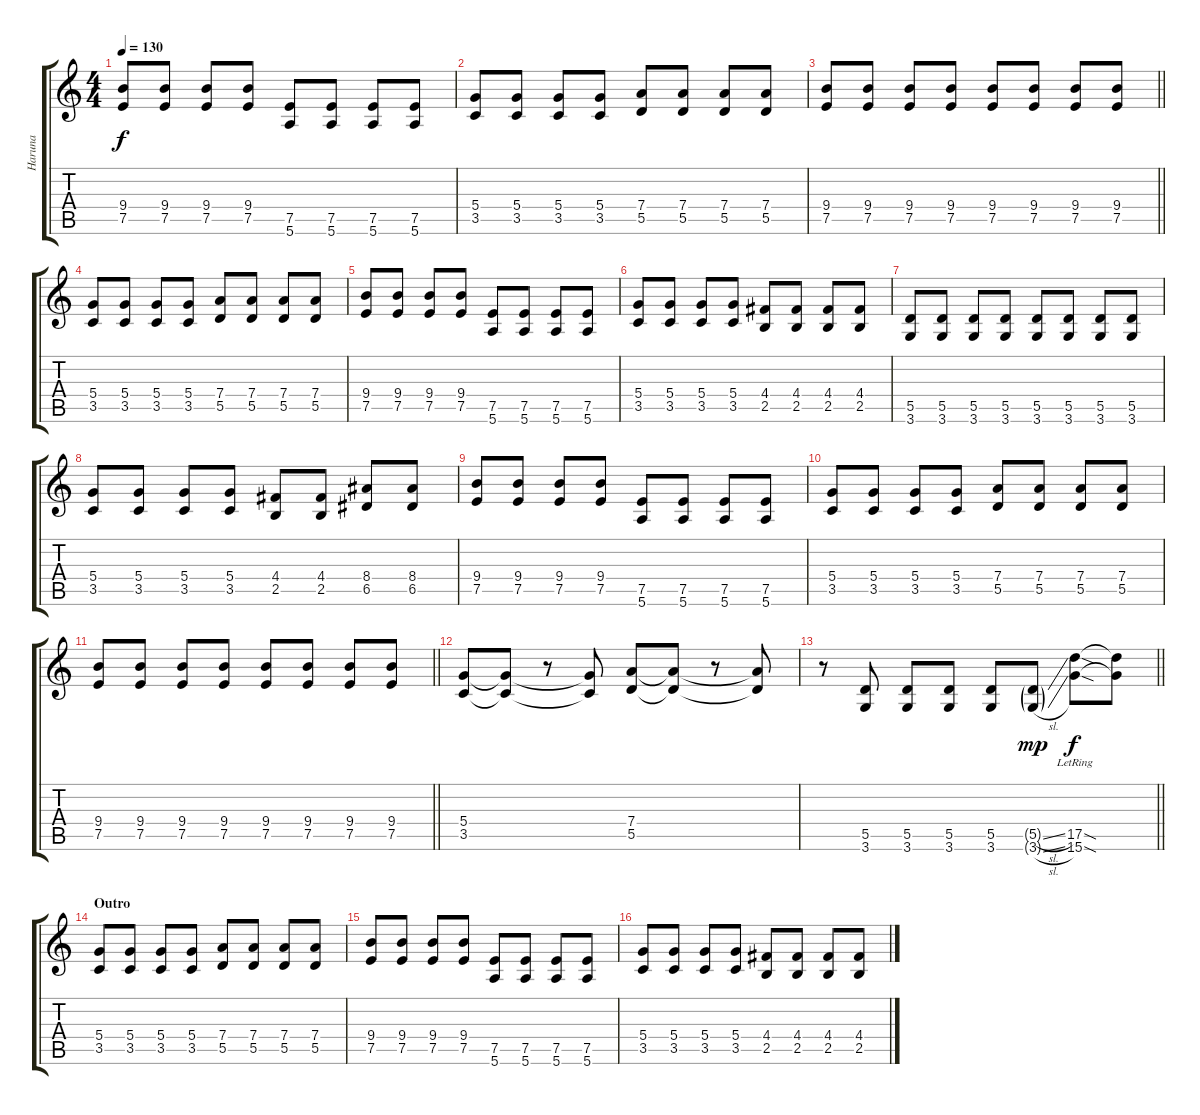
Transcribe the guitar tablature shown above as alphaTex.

\track ("Haruna" "Haruna") {instrument distortionguitar}
\staff {score tabs}
\tuning (E4 B3 G3 D3 A2 E2) {hide}
\ts (4 4)
\tempo 130
\clef g2
\ks c
(9.4 7.5).8{dy f} (9.4 7.5).8 (9.4 7.5).8 (9.4 7.5).8 (7.5 5.6).8 (7.5 5.6).8 (7.5 5.6).8 (7.5 5.6).8 |
(5.4 3.5).8 (5.4 3.5).8 (5.4 3.5).8 (5.4 3.5).8 (7.4 5.5).8 (7.4 5.5).8 (7.4 5.5).8 (7.4 5.5).8 |
\barLineRight lightlight
(9.4 7.5).8 (9.4 7.5).8 (9.4 7.5).8 (9.4 7.5).8 (9.4 7.5).8 (9.4 7.5).8 (9.4 7.5).8 (9.4 7.5).8 |
(5.4 3.5).8 (5.4 3.5).8 (5.4 3.5).8 (5.4 3.5).8 (7.4 5.5).8 (7.4 5.5).8 (7.4 5.5).8 (7.4 5.5).8 |
(9.4 7.5).8 (9.4 7.5).8 (9.4 7.5).8 (9.4 7.5).8 (7.5 5.6).8 (7.5 5.6).8 (7.5 5.6).8 (7.5 5.6).8 |
(5.4 3.5).8 (5.4 3.5).8 (5.4 3.5).8 (5.4 3.5).8 (4.4 2.5).8 (4.4 2.5).8 (4.4 2.5).8 (4.4 2.5).8 |
(5.5 3.6).8 (5.5 3.6).8 (5.5 3.6).8 (5.5 3.6).8 (5.5 3.6).8 (5.5 3.6).8 (5.5 3.6).8 (5.5 3.6).8 |
(5.4 3.5).8 (5.4 3.5).8 (5.4 3.5).8 (5.4 3.5).8 (4.4 2.5).8 (4.4 2.5).8 (8.4 6.5).8 (8.4 6.5).8 |
(9.4 7.5).8 (9.4 7.5).8 (9.4 7.5).8 (9.4 7.5).8 (7.5 5.6).8 (7.5 5.6).8 (7.5 5.6).8 (7.5 5.6).8 |
(5.4 3.5).8 (5.4 3.5).8 (5.4 3.5).8 (5.4 3.5).8 (7.4 5.5).8 (7.4 5.5).8 (7.4 5.5).8 (7.4 5.5).8 |
\barLineRight lightlight
(9.4 7.5).8 (9.4 7.5).8 (9.4 7.5).8 (9.4 7.5).8 (9.4 7.5).8 (9.4 7.5).8 (9.4 7.5).8 (9.4 7.5).8 |
(5.4 3.5).8 (5.4{t} 3.5{t}).8 r.8 (5.4{t} 3.5{t}).8 (7.4 5.5).8 (7.4{t} 5.5{t}).8 r.8 (7.4{t} 5.5{t}).8 |
\barLineRight lightlight
r.8 (5.5 3.6).8 (5.5 3.6).8 (5.5 3.6).8 (5.5 3.6).8 (5.5{sl g} 3.6{sl g}).8{dy mp} (17.5{sod lr} 15.6{sod lr}).8{dy f} (17.5{t} 15.6{t}).8 |
\section ("" "Outro")
(5.4 3.5).8 (5.4 3.5).8 (5.4 3.5).8 (5.4 3.5).8 (7.4 5.5).8 (7.4 5.5).8 (7.4 5.5).8 (7.4 5.5).8 |
(9.4 7.5).8 (9.4 7.5).8 (9.4 7.5).8 (9.4 7.5).8 (7.5 5.6).8 (7.5 5.6).8 (7.5 5.6).8 (7.5 5.6).8 |
(5.4 3.5).8 (5.4 3.5).8 (5.4 3.5).8 (5.4 3.5).8 (4.4 2.5).8 (4.4 2.5).8 (4.4 2.5).8 (4.4 2.5).8
